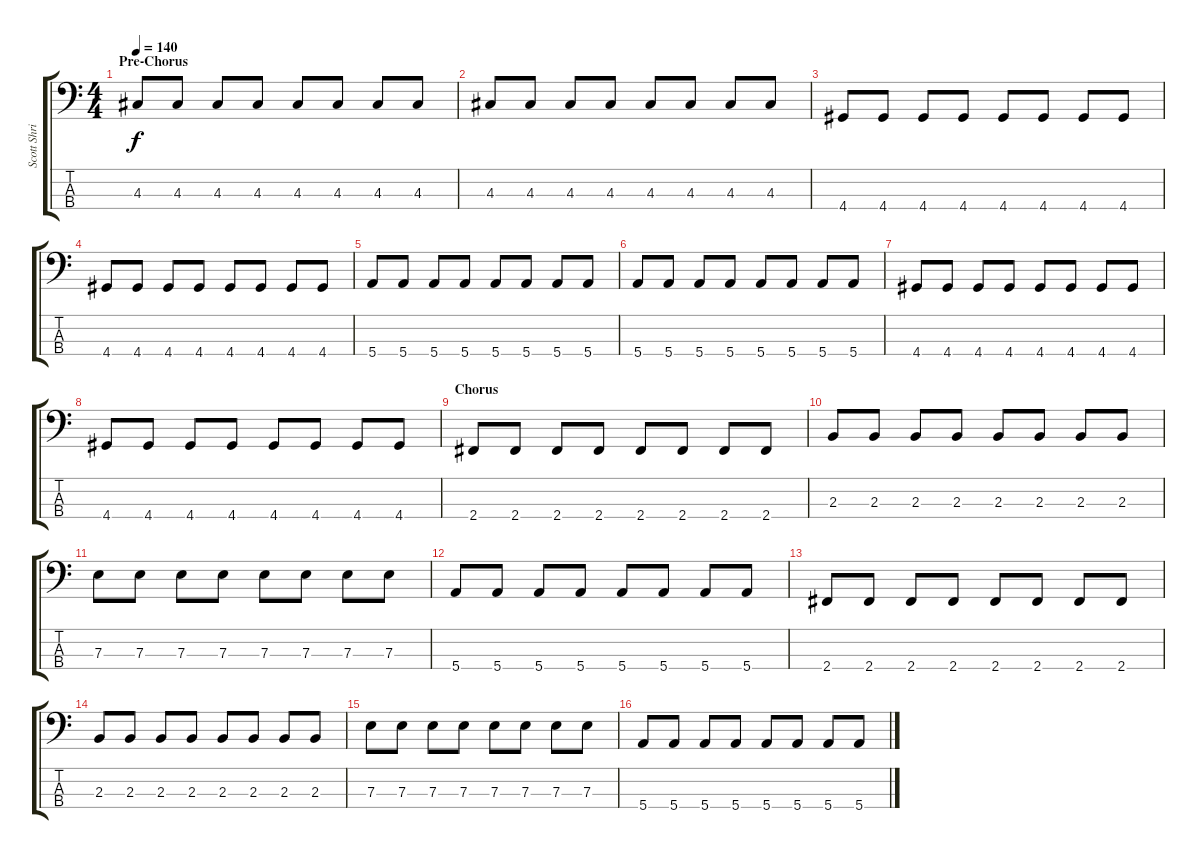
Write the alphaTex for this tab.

\track ("Scott Shriner" "Scott Shri") {instrument electricbassfinger}
\staff {score tabs}
\tuning (G2 D2 A1 E1) {hide}
\ts (4 4)
\section ("" "Pre-Chorus")
\tempo 140
\clef f4
\ks c
4.3.8{dy f} 4.3.8 4.3.8 4.3.8 4.3.8 4.3.8 4.3.8 4.3.8 |
4.3.8 4.3.8 4.3.8 4.3.8 4.3.8 4.3.8 4.3.8 4.3.8 |
4.4.8 4.4.8 4.4.8 4.4.8 4.4.8 4.4.8 4.4.8 4.4.8 |
4.4.8 4.4.8 4.4.8 4.4.8 4.4.8 4.4.8 4.4.8 4.4.8 |
5.4.8 5.4.8 5.4.8 5.4.8 5.4.8 5.4.8 5.4.8 5.4.8 |
5.4.8 5.4.8 5.4.8 5.4.8 5.4.8 5.4.8 5.4.8 5.4.8 |
4.4.8 4.4.8 4.4.8 4.4.8 4.4.8 4.4.8 4.4.8 4.4.8 |
4.4.8 4.4.8 4.4.8 4.4.8 4.4.8 4.4.8 4.4.8 4.4.8 |
\section ("" "Chorus")
2.4.8 2.4.8 2.4.8 2.4.8 2.4.8 2.4.8 2.4.8 2.4.8 |
2.3.8 2.3.8 2.3.8 2.3.8 2.3.8 2.3.8 2.3.8 2.3.8 |
7.3.8 7.3.8 7.3.8 7.3.8 7.3.8 7.3.8 7.3.8 7.3.8 |
5.4.8 5.4.8 5.4.8 5.4.8 5.4.8 5.4.8 5.4.8 5.4.8 |
2.4.8 2.4.8 2.4.8 2.4.8 2.4.8 2.4.8 2.4.8 2.4.8 |
2.3.8 2.3.8 2.3.8 2.3.8 2.3.8 2.3.8 2.3.8 2.3.8 |
7.3.8 7.3.8 7.3.8 7.3.8 7.3.8 7.3.8 7.3.8 7.3.8 |
5.4.8 5.4.8 5.4.8 5.4.8 5.4.8 5.4.8 5.4.8 5.4.8
